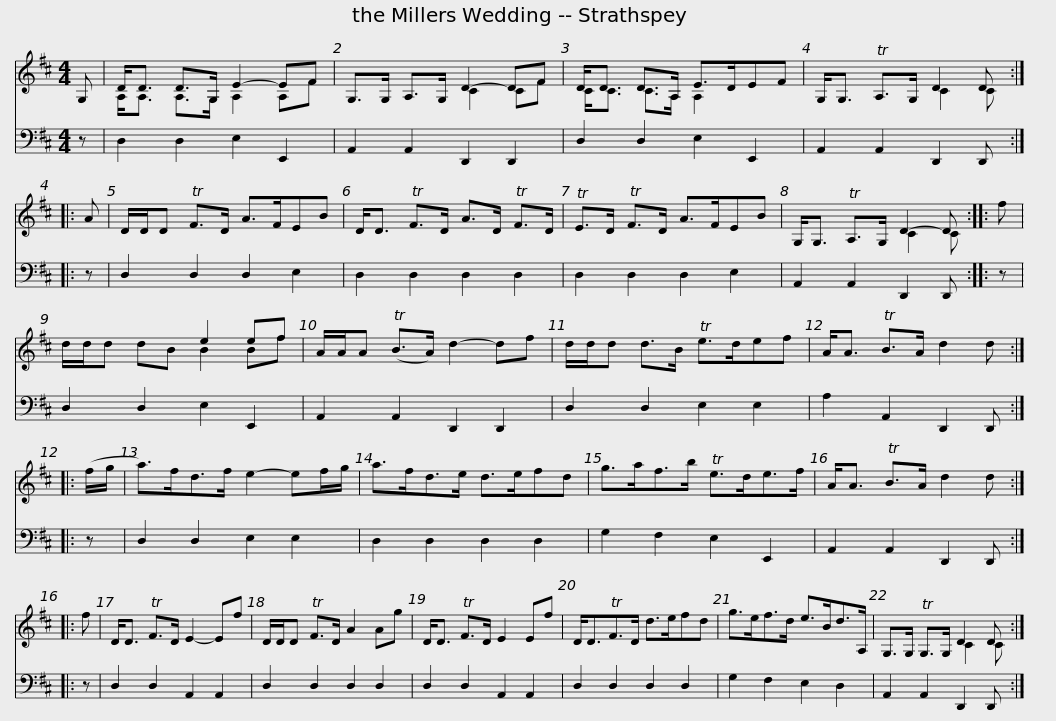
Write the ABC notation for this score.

X:1
%%score ( 1 2 ) 3
L:1/8
M:4/4
I:linebreak $
K:D
V:1 treble
V:2 treble
V:3 bass
V:1
 G, | D<D D>G, E2- EF | G,>G, A,>G, D2- DF | D<D D>A, E>DEF |$ G,<G, TA,>G, D2 D :: %5
 A | D/D/D TF>D A>FEB | D<D TF>D A>D TF>D | TE>D TF>D A>FEB |$ G,<G, TA,>G, D2- D :: %10
 f | x2 x2 e2 ef | A/A/A (TB>A) d2- df | d/d/d d>B Te>def |$ A<A TB>A d2 d :: %15
 (f/g/ | a>)fd>f e2- ef/g/ | a>fd>e d>efd | g>af>b Te>de>f |$ A<A TB>A d2 d :: %20
 f | D<D TF>D E2- Ef | D/D/D TF>D A2 Ag | D<D TF>D E2 Ef | D<DTF>D d>efd |$ %25
 g>ef>d e>Bd>A, | G,>G, TG,>G, D2 D :| %27
V:2
 x | A,<A, A,>G, A,2 A,F | x2 x2 C2 CF | C<C C>A, A,2 x2 |$ x2 x2 C2 C :: %5
 x | x8 | x8 | x8 |$ x2 x2 C2 C :: %10
 x | d/d/d dB B2 Bf | x8 | x8 |$ x7 :: %15
 x | x8 | x8 | x8 |$ x7 :: %20
 x | x8 | x8 | x8 | x8 |$ %25
 x8 | x2 x2 C2 C :| %27
V:3
 z | D,2 D,2 E,2 E,,2 | A,,2 A,,2 D,,2 D,,2 | D,2 D,2 E,2 E,,2 |$ A,,2 A,,2 D,,2 D,, :: %5
 z | D,2 D,2 D,2 E,2 | D,2 D,2 D,2 D,2 | D,2 D,2 D,2 E,2 |$ A,,2 A,,2 D,,2 D,, :: %10
 z | D,2 D,2 E,2 E,,2 | A,,2 A,,2 D,,2 D,,2 | D,2 D,2 E,2 E,2 |$ A,2 A,,2 D,,2 D,, :: %15
 z | D,2 D,2 E,2 E,2 | D,2 D,2 D,2 D,2 | G,2 F,2 E,2 E,,2 |$ A,,2 A,,2 D,,2 D,, :: %20
 z | D,2 D,2 A,,2 A,,2 | D,2 D,2 D,2 D,2 | D,2 D,2 A,,2 A,,2 | D,2 D,2 D,2 D,2 |$ %25
 G,2 F,2 E,2 D,2 | A,,2 A,,2 D,,2 D,, :| %27
